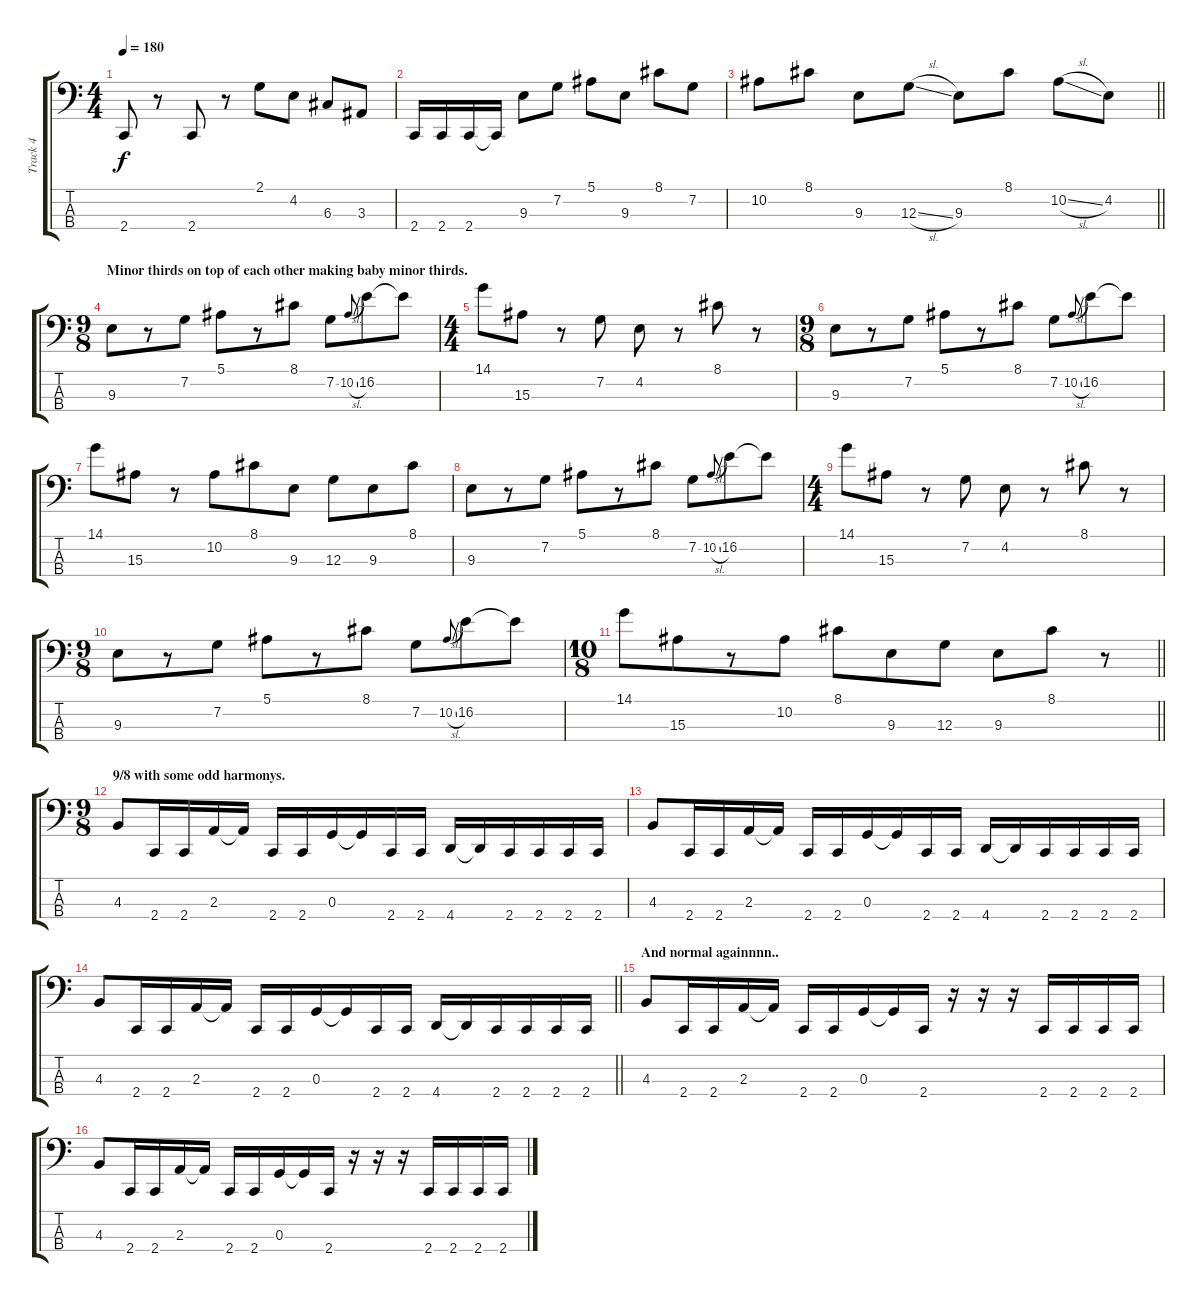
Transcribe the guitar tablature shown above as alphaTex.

\track ("Track 4" "Track 4") {instrument electricbassfinger}
\staff {score tabs}
\tuning (F2 C2 G1 Bb0) {hide}
\ts (4 4)
\tempo 180
\clef f4
\ks c
2.4.8{dy f} r.8 2.4.8 r.8 2.1.8 4.2.8 6.3.8 3.3.8 |
2.4.16 2.4.16 2.4.16 2.4{t}.16 9.3.8 7.2.8 5.1.8 9.3.8 8.1.8 7.2.8 |
\barLineRight lightlight
10.2.8 8.1.8 9.3.8 12.3{sl}.8 9.3.8 8.1.8 10.2{sl}.8 4.2.8 |
\ts (9 8)
\section ("" "Minor thirds on top of each other making baby minor thirds.")
9.3.8 r.8 7.2.8 5.1.8 r.8 8.1.8 7.2.8 10.2{sl}.8{gr onbeat} 16.2.8 16.2{t}.8 |
\ts (4 4)
14.1.8 15.3.8 r.8 7.2.8 4.2.8 r.8 8.1.8 r.8 |
\ts (9 8)
9.3.8 r.8 7.2.8 5.1.8 r.8 8.1.8 7.2.8 10.2{sl}.8{gr onbeat} 16.2.8 16.2{t}.8 |
14.1.8 15.3.8 r.8 10.2.8 8.1.8 9.3.8 12.3.8 9.3.8 8.1.8 |
9.3.8 r.8 7.2.8 5.1.8 r.8 8.1.8 7.2.8 10.2{sl}.8{gr onbeat} 16.2.8 16.2{t}.8 |
\ts (4 4)
14.1.8 15.3.8 r.8 7.2.8 4.2.8 r.8 8.1.8 r.8 |
\ts (9 8)
9.3.8 r.8 7.2.8 5.1.8 r.8 8.1.8 7.2.8 10.2{sl}.8{gr onbeat} 16.2.8 16.2{t}.8 |
\ts (10 8)
\barLineRight lightlight
14.1.8 15.3.8 r.8 10.2.8 8.1.8 9.3.8 12.3.8 9.3.8 8.1.8 r.8 |
\ts (9 8)
\section ("" "9/8 with some odd harmonys.")
4.3.8 2.4.16 2.4.16 2.3.16 2.3{t}.16 2.4.16 2.4.16 0.3.16 0.3{t}.16 2.4.16 2.4.16 4.4.16 4.4{t}.16 2.4.16 2.4.16 2.4.16 2.4.16 |
4.3.8 2.4.16 2.4.16 2.3.16 2.3{t}.16 2.4.16 2.4.16 0.3.16 0.3{t}.16 2.4.16 2.4.16 4.4.16 4.4{t}.16 2.4.16 2.4.16 2.4.16 2.4.16 |
\barLineRight lightlight
4.3.8 2.4.16 2.4.16 2.3.16 2.3{t}.16 2.4.16 2.4.16 0.3.16 0.3{t}.16 2.4.16 2.4.16 4.4.16 4.4{t}.16 2.4.16 2.4.16 2.4.16 2.4.16 |
\section ("" "And normal againnnn..")
4.3.8 2.4.16 2.4.16 2.3.16 2.3{t}.16 2.4.16 2.4.16 0.3.16 0.3{t}.16 2.4.16 r.16 r.16 r.16 2.4.16 2.4.16 2.4.16 2.4.16 |
4.3.8 2.4.16 2.4.16 2.3.16 2.3{t}.16 2.4.16 2.4.16 0.3.16 0.3{t}.16 2.4.16 r.16 r.16 r.16 2.4.16 2.4.16 2.4.16 2.4.16
